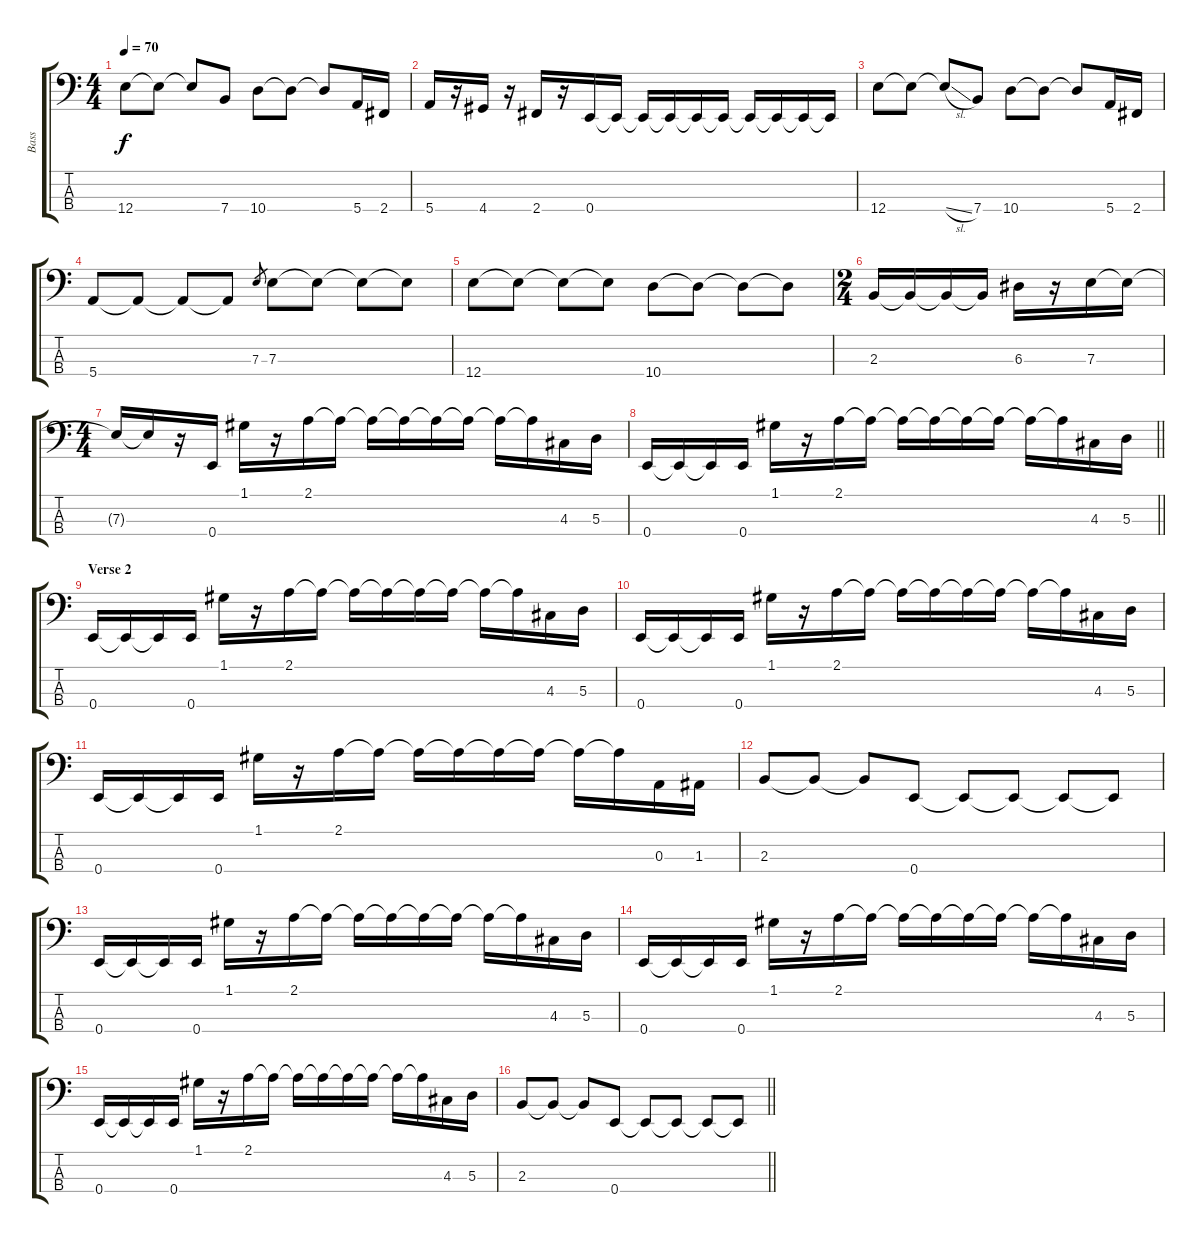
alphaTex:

\track ("Bass" "Bass") {instrument electricbassfinger}
\staff {score tabs}
\tuning (G2 D2 A1 E1) {hide}
\ts (4 4)
\tempo 70
\clef f4
\ks c
12.4.8{dy f} 12.4{t}.8 12.4{t}.8 7.4.8 10.4.8 10.4{t}.8 10.4{t}.8 5.4.16 2.4.16 |
5.4.16 r.16 4.4.16 r.16 2.4.16 r.16 0.4.16 0.4{t}.16 0.4{t}.16 0.4{t}.16 0.4{t}.16 0.4{t}.16 0.4{t}.16 0.4{t}.16 0.4{t}.16 0.4{t}.16 |
12.4.8 12.4{t}.8 12.4{sl t}.8 7.4.8 10.4.8 10.4{t}.8 10.4{t}.8 5.4.16 2.4.16 |
5.4.8 5.4{t}.8 5.4{t}.8 5.4{t}.8 7.3.8{gr} 7.3.8 7.3{t}.8 7.3{t}.8 7.3{t}.8 |
12.4.8 12.4{t}.8 12.4{t}.8 12.4{t}.8 10.4.8 10.4{t}.8 10.4{t}.8 10.4{t}.8 |
\ts (2 4)
2.3.16 2.3{t}.16 2.3{t}.16 2.3{t}.16 6.3.16 r.16 7.3.16 7.3{t}.16 |
\ts (4 4)
7.3{t}.16 7.3{t}.16 r.16 0.4.16 1.1.16 r.16 2.1.16 2.1{t}.16 2.1{t}.16 2.1{t}.16 2.1{t}.16 2.1{t}.16 2.1{t}.16 2.1{t}.16 4.3.16 5.3.16 |
\barLineRight lightlight
0.4.16 0.4{t}.16 0.4{t}.16 0.4.16 1.1.16 r.16 2.1.16 2.1{t}.16 2.1{t}.16 2.1{t}.16 2.1{t}.16 2.1{t}.16 2.1{t}.16 2.1{t}.16 4.3.16 5.3.16 |
\section ("" "Verse 2")
0.4.16 0.4{t}.16 0.4{t}.16 0.4.16 1.1.16 r.16 2.1.16 2.1{t}.16 2.1{t}.16 2.1{t}.16 2.1{t}.16 2.1{t}.16 2.1{t}.16 2.1{t}.16 4.3.16 5.3.16 |
0.4.16 0.4{t}.16 0.4{t}.16 0.4.16 1.1.16 r.16 2.1.16 2.1{t}.16 2.1{t}.16 2.1{t}.16 2.1{t}.16 2.1{t}.16 2.1{t}.16 2.1{t}.16 4.3.16 5.3.16 |
0.4.16 0.4{t}.16 0.4{t}.16 0.4.16 1.1.16 r.16 2.1.16 2.1{t}.16 2.1{t}.16 2.1{t}.16 2.1{t}.16 2.1{t}.16 2.1{t}.16 2.1{t}.16 0.3.16 1.3.16 |
2.3.8 2.3{t}.8 2.3{t}.8 0.4.8 0.4{t}.8 0.4{t}.8 0.4{t}.8 0.4{t}.8 |
0.4.16 0.4{t}.16 0.4{t}.16 0.4.16 1.1.16 r.16 2.1.16 2.1{t}.16 2.1{t}.16 2.1{t}.16 2.1{t}.16 2.1{t}.16 2.1{t}.16 2.1{t}.16 4.3.16 5.3.16 |
0.4.16 0.4{t}.16 0.4{t}.16 0.4.16 1.1.16 r.16 2.1.16 2.1{t}.16 2.1{t}.16 2.1{t}.16 2.1{t}.16 2.1{t}.16 2.1{t}.16 2.1{t}.16 4.3.16 5.3.16 |
0.4.16 0.4{t}.16 0.4{t}.16 0.4.16 1.1.16 r.16 2.1.16 2.1{t}.16 2.1{t}.16 2.1{t}.16 2.1{t}.16 2.1{t}.16 2.1{t}.16 2.1{t}.16 4.3.16 5.3.16 |
\barLineRight lightlight
2.3.8 2.3{t}.8 2.3{t}.8 0.4.8 0.4{t}.8 0.4{t}.8 0.4{t}.8 0.4{t}.8
